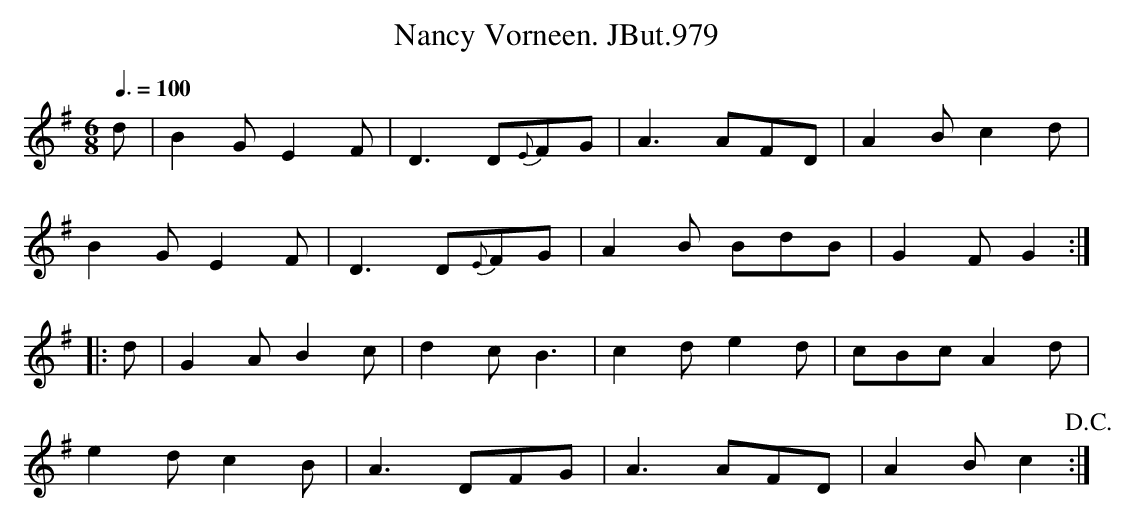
X:1
T:Nancy Vorneen. JBut.979
M:6/8
L:1/8
Q:3/8=100
K:G
d|B2G E2F|D3 D{E}FG|A3 AFD|A2B c2d|
B2G E2F|D3 D{E}FG|A2B BdB|G2F G2:|
|:d|G2A B2c|d2c B3|c2d e2d|cBc A2d|
e2d c2B|A3 DFG|A3 AFD|A2Bc2!D.C.!:|
